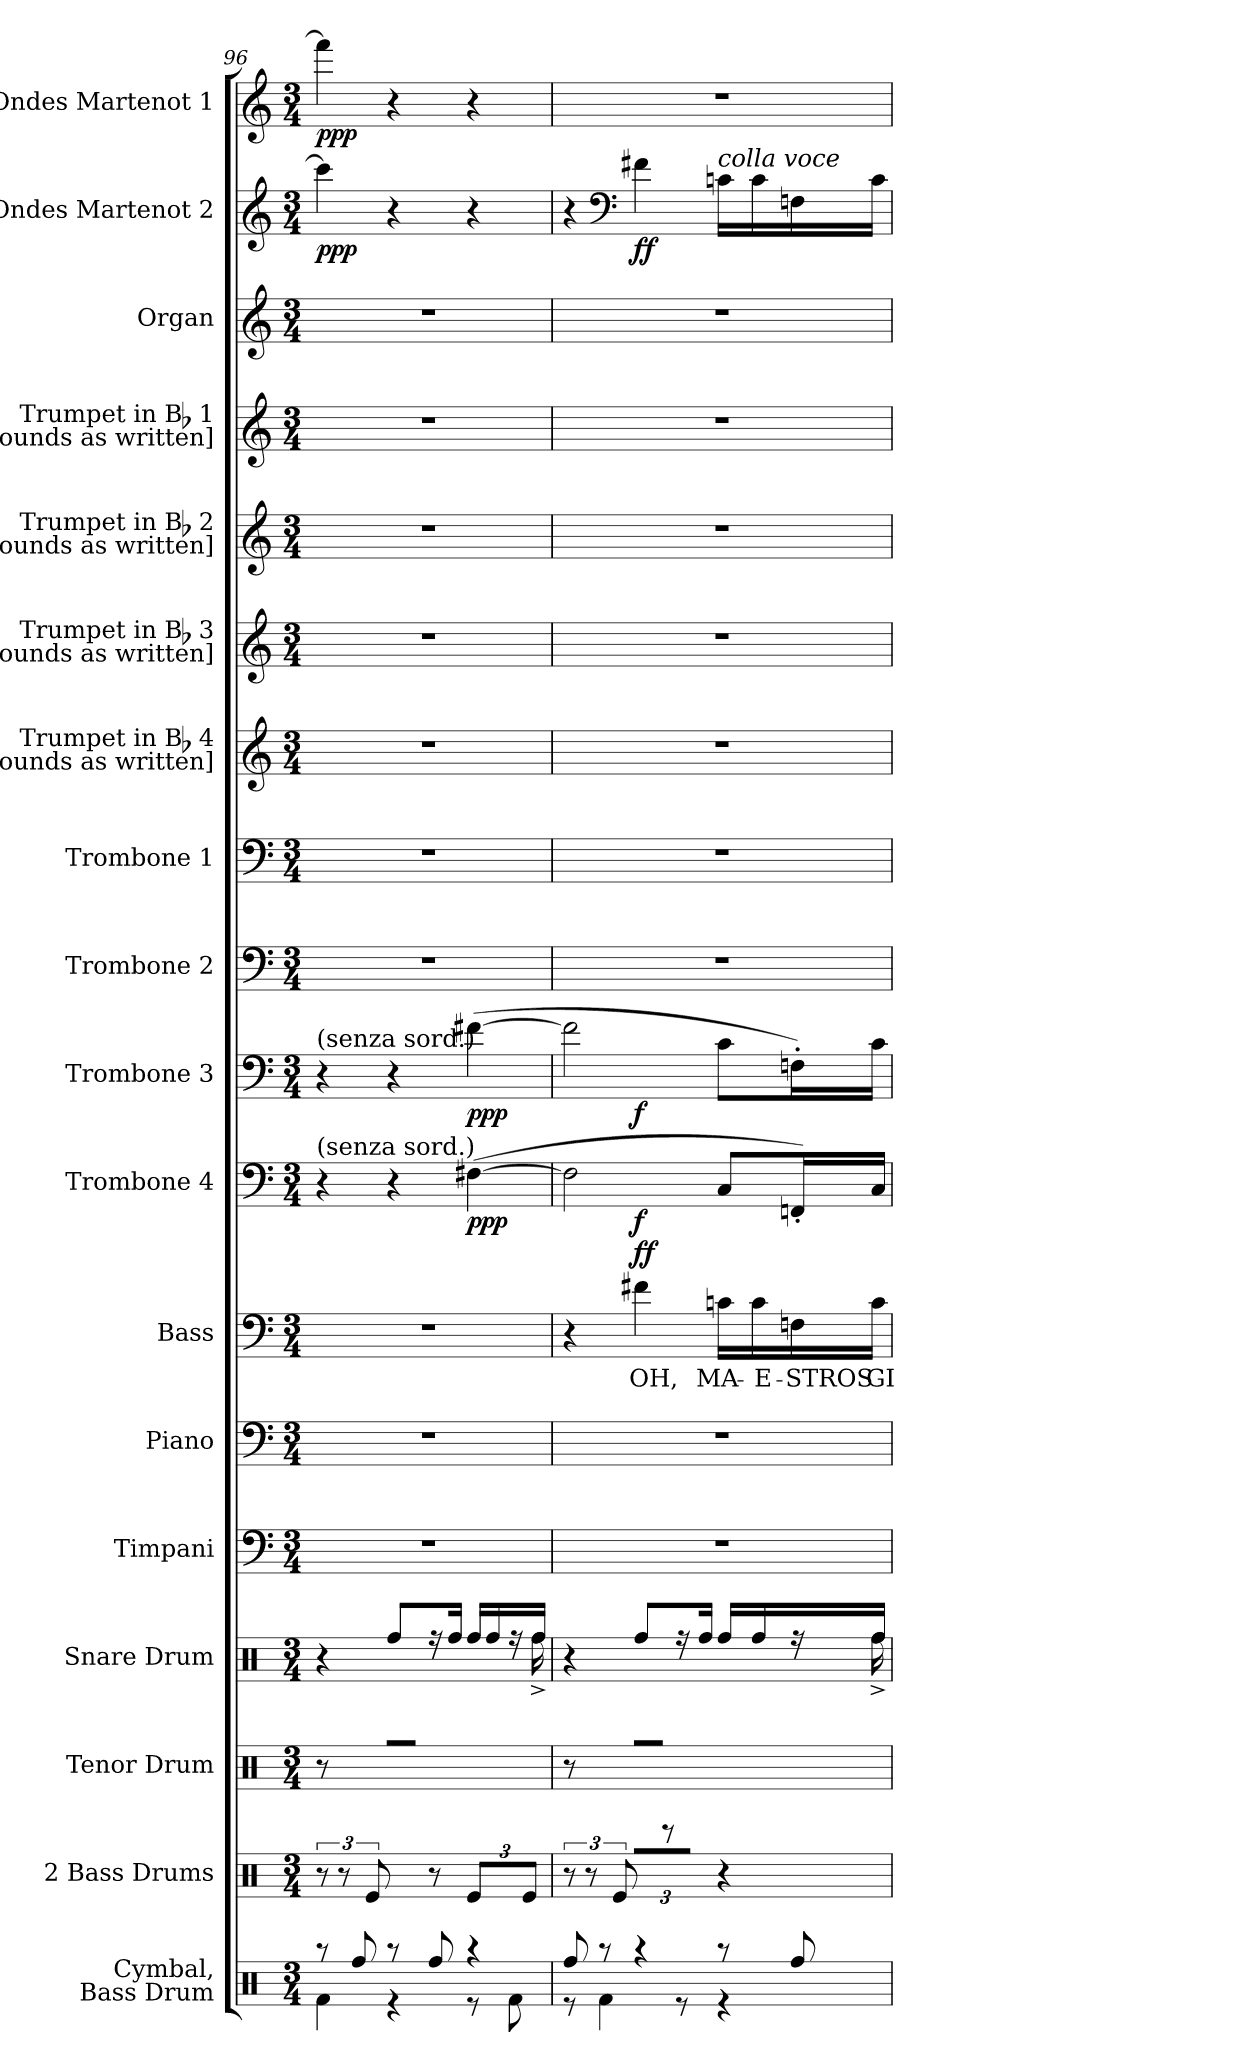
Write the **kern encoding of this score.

**kern	**kern	**kern	**kern	**kern	**kern	**kern	**text	**dynam	**kern	**dynam	**kern	**dynam	**kern	**kern	**kern	**kern	**kern	**kern	**kern	**kern	**dynam	**kern	**dynam
*part18	*part17	*part16	*part15	*part14	*part13	*part12	*part12	*part12	*part11	*part11	*part10	*part10	*part9	*part8	*part7	*part6	*part5	*part4	*part3	*part2	*part2	*part1	*part1
*staff18	*staff17	*staff16	*staff15	*staff14	*staff13	*staff12	*staff12	*staff12	*staff11	*staff11	*staff10	*staff10	*staff9	*staff8	*staff7	*staff6	*staff5	*staff4	*staff3	*staff2	*staff2	*staff1	*staff1
*I"Cymbal,\nBass Drum	*I"2 Bass Drums	*I"Tenor Drum	*I"Snare Drum	*I"Timpani	*I"Piano	*I"Bass	*	*	*I"Trombone 4	*	*I"Trombone 3	*	*I"Trombone 2	*I"Trombone 1	*I"Trumpet in Bb 4\n[sounds as written]	*I"Trumpet in Bb 3\n[sounds as written]	*I"Trumpet in Bb 2\n[sounds as written]	*I"Trumpet in Bb 1\n[sounds as written]	*I"Organ	*I"Ondes Martenot 2	*	*I"Ondes Martenot 1	*
*I'cymb, b-dr	*I'b-dr	*I't-dr	*I'dr	*I'timp	*	*I'b	*	*	*I'tn	*	*I'tn	*	*I'tn	*I'tn	*I'tp	*I'tp	*I'tp	*I'tp	*I'org	*I'ond	*	*I'ond	*
*clefX	*clefX	*clefX	*clefX	*clefF4	*clefF4	*clefF4	*	*	*clefF4	*	*clefF4	*	*clefF4	*clefF4	*clefG2	*clefG2	*clefG2	*clefG2	*clefG2	*clefG2	*	*clefG2	*
*k[]	*k[]	*k[]	*k[]	*k[]	*k[]	*k[]	*	*	*k[]	*	*k[]	*	*k[]	*k[]	*k[]	*k[]	*k[]	*k[]	*k[]	*k[]	*	*k[]	*
*M3/4	*M3/4	*M3/4	*M3/4	*M3/4	*M3/4	*M3/4	*	*	*M3/4	*	*M3/4	*	*M3/4	*M3/4	*M3/4	*M3/4	*M3/4	*M3/4	*M3/4	*M3/4	*	*M3/4	*
=96	=96	=96	=96	=96	=96	=96	=96	=96	=96	=96	=96	=96	=96	=96	=96	=96	=96	=96	=96	=96	=96	=96	=96
*^	*	*^	*^	*	*	*	*	*	*	*	*	*	*	*	*	*	*	*	*	*	*	*	*
!	!	!	!	!	!	!	!	!	!	!	!	!	!	!LO:TX:a:t=(senza sord.)	!	!	!	!	!	!	!	!	!	!	!	!
!	!	!	!	!	!	!	!	!	!	!	!	!LO:TX:a:t=(senza sord.)	!	!	!	!	!	!	!	!	!	!	!	!	!	!
8raa	4Rf\	12r	8r	8ryy	4r	2ryy	4%3r	4%3r	4%3r	.	.	4r	.	4r	.	4%3r	4%3r	4%3r	4%3r	4%3r	4%3r	4%3r	4ccc#]	ppp	4fff#]	ppp
.	.	12r	.	.	.	.	.	.	.	.	.	.	.	.	.	.	.	.	.	.	.	.	.	.	.	.
8Rff/	.	.	8R/	8R\	.	.	.	.	.	.	.	.	.	.	.	.	.	.	.	.	.	.	.	.	.	.
.	.	12Re/	.	.	.	.	.	.	.	.	.	.	.	.	.	.	.	.	.	.	.	.	.	.	.	.
*	*	*	*Xtuplet	*tuplet	*	*	*	*	*	*	*	*	*	*	*	*	*	*	*	*	*	*	*	*	*	*
8raa	4r	8R/	24ryy	24R\LL	8Rff/L	.	.	.	.	.	.	4r	.	4r	.	.	.	.	.	.	.	.	4r	.	4r	.
.	.	.	24R/	24ryy	.	.	.	.	.	.	.	.	.	.	.	.	.	.	.	.	.	.	.	.	.	.
.	.	.	24ryy	24R\JJ	.	.	.	.	.	.	.	.	.	.	.	.	.	.	.	.	.	.	.	.	.	.
8Rff/	.	8r	8R/	8ryy	16r	.	.	.	.	.	.	.	.	.	.	.	.	.	.	.	.	.	.	.	.	.
.	.	.	.	.	16Rff/Jk	.	.	.	.	.	.	.	.	.	.	.	.	.	.	.	.	.	.	.	.	.
4raa	8r	12Re/L	8R/	8ryy	16Rff/LL	8ryy	.	.	.	.	.	([4F#X	ppp	([4f#X	ppp	.	.	.	.	.	.	.	4r	.	4r	.
.	.	.	.	.	16Rff/	.	.	.	.	.	.	.	.	.	.	.	.	.	.	.	.	.	.	.	.	.
.	.	12R/	.	.	.	.	.	.	.	.	.	.	.	.	.	.	.	.	.	.	.	.	.	.	.	.
.	8Rf\	.	8ryy	8R\	16r	16ryy	.	.	.	.	.	.	.	.	.	.	.	.	.	.	.	.	.	.	.	.
.	.	12Re/J	.	.	.	.	.	.	.	.	.	.	.	.	.	.	.	.	.	.	.	.	.	.	.	.
.	.	.	.	.	16Rff/JJ	16Rff^\	.	.	.	.	.	.	.	.	.	.	.	.	.	.	.	.	.	.	.	.
=97	=97	=97	=97	=97	=97	=97	=97	=97	=97	=97	=97	=97	=97	=97	=97	=97	=97	=97	=97	=97	=97	=97	=97	=97	=97	=97
*	*	*	*	*	*	*	*	*	*	*	*	*^	*	*^	*	*	*	*	*	*	*	*	*	*	*	*
8Rff/	8re	12r	8r	8ryy	4r	2ryy	4%3r	4%3r	4r	.	.	2F#]	4ryy	.	2f#]	4ryy	.	4%3r	4%3r	4%3r	4%3r	4%3r	4%3r	4%3r	4r	.	4%3r	.
.	.	12r	.	.	.	.	.	.	.	.	.	.	.	.	.	.	.	.	.	.	.	.	.	.	.	.	.	.
8raa	4Rf\	.	8R/	8R\	.	.	.	.	.	.	.	.	.	.	.	.	.	.	.	.	.	.	.	.	.	.	.	.
.	.	12Re/	.	.	.	.	.	.	.	.	.	.	.	.	.	.	.	.	.	.	.	.	.	.	.	.	.	.
*	*	*	*	*	*	*	*	*	*	*	*	*	*	*	*	*	*	*	*	*	*	*	*	*	*clefF4	*	*	*
*	*	*	*Xtuplet	*tuplet	*	*	*	*	*	*	*	*	*	*	*	*	*	*	*	*	*	*	*	*	*	*	*	*
!	!	!	!	!	!	!	!	!	!	!	!LO:DY:a	!	!	!	!	!	!	!	!	!	!	!	!	!	!	!	!	!
4raa	.	12R\L	24ryy	24R\LL	8Rff/L	.	.	.	4f#X	OH,	ff	.	2ryy	f	.	2ryy	f	.	.	.	.	.	.	.	4f#X	ff	.	.
.	.	.	24R/	24ryy	.	.	.	.	.	.	.	.	.	.	.	.	.	.	.	.	.	.	.	.	.	.	.	.
.	.	12r	24ryy	24R\JJ	.	.	.	.	.	.	.	.	.	.	.	.	.	.	.	.	.	.	.	.	.	.	.	.
.	8r	.	8R/	8ryy	16r	.	.	.	.	.	.	.	.	.	.	.	.	.	.	.	.	.	.	.	.	.	.	.
.	.	12R\J	.	.	.	.	.	.	.	.	.	.	.	.	.	.	.	.	.	.	.	.	.	.	.	.	.	.
.	.	.	.	.	16Rff/Jk	.	.	.	.	.	.	.	.	.	.	.	.	.	.	.	.	.	.	.	.	.	.	.
!	!	!	!	!	!	!	!	!	!	!	!	!	!	!	!	!	!	!	!	!	!	!	!	!	!LO:TX:a:i:t=colla voce	!	!	!
8raa	4r	4r	8R/	8ryy	16Rff/LL	8ryy	.	.	16cnLL	MA-	.	8CL	.	.	8cL	.	.	.	.	.	.	.	.	.	16cnLL	.	.	.
.	.	.	.	.	16Rff/	.	.	.	16c	-E-	.	.	.	.	.	.	.	.	.	.	.	.	.	.	16c	.	.	.
8Rff/	.	.	8ryy	8R\	16r	16ryy	.	.	16Fn	-STROS	.	16FFn'L)	.	.	16Fn'L)	.	.	.	.	.	.	.	.	.	16Fn	.	.	.
.	.	.	.	.	16Rff/JJ	16Rff^\	.	.	16cJJ	GI-	.	16CJJ	.	.	16cJJ	.	.	.	.	.	.	.	.	.	16cJJ	.	.	.
*	*	*	*v	*v	*	*	*	*	*	*	*	*v	*v	*	*v	*v	*	*	*	*	*	*	*	*	*	*	*	*
*v	*v	*	*	*v	*v	*	*	*	*	*	*	*	*	*	*	*	*	*	*	*	*	*	*	*	*
=	=	=	=	=	=	=	=	=	=	=	=	=	=	=	=	=	=	=	=	=	=	=	=
*-	*-	*-	*-	*-	*-	*-	*-	*-	*-	*-	*-	*-	*-	*-	*-	*-	*-	*-	*-	*-	*-	*-	*-
